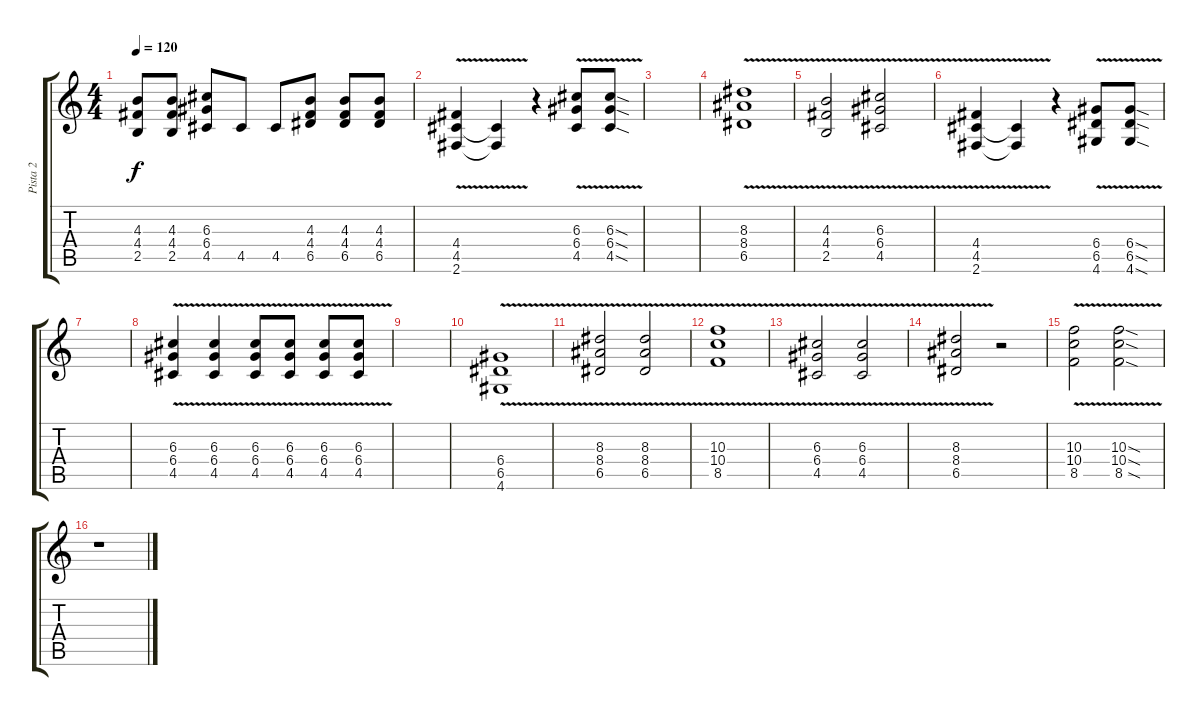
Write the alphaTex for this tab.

\track ("Pista 2" "Pista 2") {instrument distortionguitar}
\staff {score tabs}
\tuning (E4 B3 G3 D3 A2 E2) {hide}
\ts (4 4)
\tempo 120
\clef g2
\ks c
(4.3 4.4 2.5).8{dy f} (4.3 4.4 2.5).8 (6.3 6.4 4.5).8 4.5.8 4.5.8 (4.3 4.4 6.5).8 (4.3 4.4 6.5).8 (4.3 4.4 6.5).8 |
(4.4 4.5 2.6{v}).4 (4.5{t} 2.6{t}).4 r.4 (6.3 6.4 4.5{v}).8 (6.3{sod} 6.4{sod} 4.5{v sod}).8 |
|
(8.3 8.4 6.5{v}).1 |
(4.3 4.4 2.5{v}).2 (6.3 6.4 4.5{v}).2 |
(4.4 4.5 2.6{v}).4 (4.5{t} 2.6{t}).4 r.4 (6.4 6.5{v} 4.6).8 (6.4{sod} 6.5{v sod} 4.6{sod}).8 |
|
(6.3 6.4 4.5{v}).4 (6.3 6.4 4.5{v}).4 (6.3 6.4 4.5{v}).8 (6.3 6.4 4.5{v}).8 (6.3 6.4 4.5{v}).8 (6.3 6.4 4.5{v}).8 |
|
(6.4 6.5 4.6{v}).1 |
(8.3 8.4 6.5{v}).2 (8.3 8.4 6.5{v}).2 |
(10.3 10.4 8.5{v}).1 |
(6.3 6.4 4.5{v}).2 (6.3 6.4 4.5{v}).2 |
(8.3 8.4 6.5{v}).2 r.2 |
(10.3 10.4 8.5{v}).2 (10.3{sod} 10.4{sod} 8.5{v sod}).2 |
r.1
